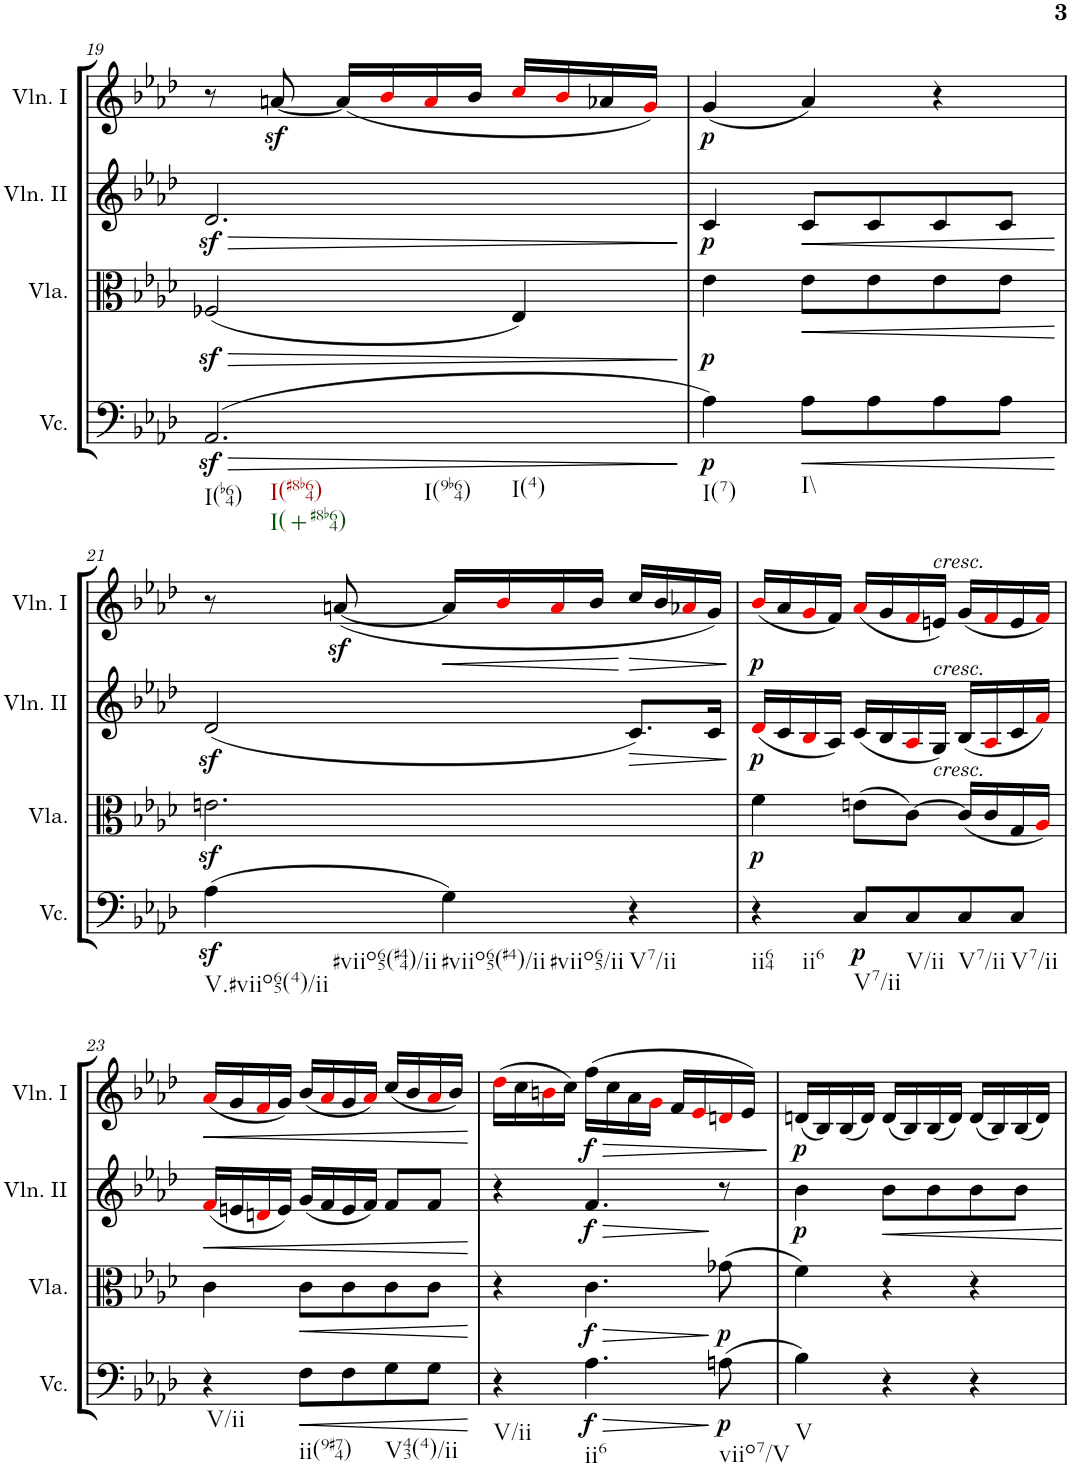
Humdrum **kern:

**kern	**dynam	**kern	**dynam	**kern	**dynam	**kern	**dynam
*part4	*part4	*part3	*part3	*part2	*part2	*part1	*part1
*staff4	*staff4	*staff3	*staff3	*staff2	*staff2	*staff1	*staff1
*I"Violoncello	*	*I"Viola	*	*I"Violino II	*	*I"Violino I	*
*I'Vc.	*	*I'Vla.	*	*I'Vln. II	*	*I'Vln. I	*
!!LO:PB:g=z
*clefF4	*	*clefC3	*	*clefG2	*	*clefG2	*
*k[b-e-a-d-]	*	*k[b-e-a-d-]	*	*k[b-e-a-d-]	*	*k[b-e-a-d-]	*
*M3/4	*	*M3/4	*	*M3/4	*	*M3/4	*
=19	=19	=19	=19	=19	=19	=19	=19
!LO:TX:b:t=I(b64)	!	!	!	!	!	!	!
!LO:TX:b:t=I(#8b64)	!	!	!	!	!	!	!
!LO:TX:b:t=I(+#8b64)	!	!	!	!	!	!	!
!LO:TX:b:t=I(9b64)	!	!	!	!	!	!	!
!LO:TX:b:t=I(4)	!	!	!	!	!	!	!
!	!LO:HP:b	!	!LO:HP:b	!	!LO:HP:b	!	!
(>2.AA-z</	>	(2F-Xz</	>	2.d-z</	>	8r	.
.	.	.	.	.	.	[8anz</	.
.	.	.	.	.	.	(16a/LL]	.
.	.	.	.	.	.	16b-i/	.
.	.	.	.	.	.	16ai/	.
.	.	.	.	.	.	16b-/JJ	.
.	.	4E-/)	.	.	.	16cci/LL	.
.	.	.	.	.	.	16b-i/	.
.	.	.	.	.	.	16a-X/	.
.	.	.	.	.	.	16gi/JJ)	.
.	]	.	]	.	]	.	.
=20	=20	=20	=20	=20	=20	=20	=20
!LO:TX:b:t=I(7)	!	!	!	!	!	!	!
!	!LO:DY:b	!	!LO:DY:b	!	!LO:DY:b	!	!LO:DY:b
4A-\)	p	4e-\	p	4c/	p	(4g/	p
!LO:TX:b:t=I\\	!	!	!	!	!	!	!
!	!LO:HP:b	!	!LO:HP:b	!	!LO:HP:b	!	!
8A-\L	<	8e-\L	<	8c/L	<	4a-/)	.
8A-\	.	8e-\	.	8c/	.	.	.
8A-\	.	8e-\	.	8c/	.	4r	.
8A-\J	.	8e-\J	.	8c/J	.	.	.
.	[	.	[	.	[	.	.
!!LO:LB:g=z
=21	=21	=21	=21	=21	=21	=21	=21
!LO:TX:b:t=V.#viio65(4)/ii	!	!	!	!	!	!	!
!LO:TX:b:t=#viio65(#44)/ii	!	!	!	!	!	!	!
(4A-z<\	.	2.enz<\	.	(2d-z</	.	8r	.
.	.	.	.	.	.	([8anz</	.
!LO:TX:b:t=#viio65(#4)/ii	!	!	!	!	!	!	!
!LO:TX:b:t=#viio65/ii	!	!	!	!	!	!	!
!	!	!	!	!	!	!	!LO:HP:b
4G\)	.	.	.	.	.	16a/LL]	<
.	.	.	.	.	.	16b-i/	.
.	.	.	.	.	.	16ai/	.
.	.	.	.	.	.	16b-/JJ	.
!LO:TX:b:t=V7/ii	!	!	!	!	!	!	!
!	!	!	!	!	!LO:HP:b	!	!LO:HP:n=1:b
4r	.	.	.	8.c/L)	>	16cc/LL	[ >
.	.	.	.	.	.	16b-/	.
.	.	.	.	.	.	16a-Xi/	.
.	.	.	.	16c/Jk	.	16g/JJ)	.
.	.	.	.	.	]	.	]
=22	=22	=22	=22	=22	=22	=22	=22
!LO:TX:b:t=ii64	!	!	!	!	!	!	!
!LO:TX:b:t=ii6	!	!	!	!	!	!	!
!	!	!	!LO:DY:b	!	!LO:DY:b	!	!LO:DY:b
4r	.	4f\	p	(16d-i/LL	p	(16b-i/LL	p
.	.	.	.	16c/	.	16a-/	.
.	.	.	.	16B-i/	.	16gi/	.
.	.	.	.	16A-/JJ)	.	16f/JJ)	.
!LO:TX:b:t=V7/ii	!	!	!	!	!	!	!
!	!LO:DY:b	!	!	!	!	!	!
8C/L	p	(8en\L	.	(16c/LL	.	(16a-i/LL	.
.	.	.	.	16B-/	.	16g/	.
!LO:TX:b:t=V/ii	!	!	!	!	!	!	!
8C/	.	[8c\J)	.	16A-i/	.	16fi/	.
.	.	.	.	16G/JJ)	.	16en/JJ)	.
!	!	!	!	!	!	!LO:TX:a:i:t=cresc.	!
!	!	!	!	!LO:TX:a:i:t=cresc.	!	!	!
!	!	!LO:TX:a:i:t=cresc.	!	!	!	!	!
!LO:TX:b:t=V7/ii	!	!	!	!	!	!	!
8C/	.	(16c/LL]	.	(16B-/LL	.	(16g/LL	.
.	.	16c/	.	16A-i/	.	16fi/	.
!LO:TX:b:t=V7/ii	!	!	!	!	!	!	!
8C/J	.	16G/	.	16c/	.	16e/	.
.	.	16A-i/JJ)	.	16fi/JJ)	.	16fi/JJ)	.
!!LO:LB:g=z
=23	=23	=23	=23	=23	=23	=23	=23
!LO:TX:b:t=V/ii	!	!	!	!	!	!	!
!	!	!	!	!	!LO:HP:b	!	!LO:HP:b
4r	.	4c\	.	(16fi/LL	<	(16a-i/LL	<
.	.	.	.	16en/	.	16g/	.
.	.	.	.	16dni/	.	16fi/	.
.	.	.	.	16e/JJ)	.	16g/JJ)	.
!LO:TX:b:t=ii(9#74)	!	!	!	!	!	!	!
!	!LO:HP:b	!	!LO:HP:b	!	!	!	!
8F\L	<	8c\L	<	(16g/LL	.	(16b-/LL	.
.	.	.	.	16f/	.	16a-i/	.
8F\	.	8c\	.	16e/	.	16g/	.
.	.	.	.	16f/JJ)	.	16a-i/JJ)	.
!LO:TX:b:t=V43(4)/ii	!	!	!	!	!	!	!
8G\	.	8c\	.	8f/L	.	(16cc/LL	.
.	.	.	.	.	.	16b-/	.
8G\J	.	8c\J	.	8f/J	.	16a-i/	.
.	.	.	.	.	.	16b-/JJ)	.
.	[	.	[	.	[	.	[
=24	=24	=24	=24	=24	=24	=24	=24
!LO:TX:b:t=V/ii	!	!	!	!	!	!	!
4r	.	4r	.	4r	.	(16dd-i\LL	.
.	.	.	.	.	.	16cc\	.
.	.	.	.	.	.	16bni\	.
.	.	.	.	.	.	16cc\JJ)	.
!LO:TX:b:t=ii6	!	!	!	!	!	!	!
!	!LO:HP:b	!	!LO:HP:b	!	!LO:HP:b	!	!LO:HP:b
!	!LO:DY:n=1:b	!	!LO:DY:n=1:b	!	!LO:DY:n=1:b	!	!LO:DY:n=1:b
4.A-\	> f	4.c\	> f	4.f/	> f	(16ff\LL	> f
.	.	.	.	.	.	16cc\	.
.	.	.	.	.	.	16a-\	.
.	.	.	.	.	.	16gi\JJ	.
.	.	.	.	.	.	16f/LL	.
.	.	.	.	.	.	16e-i/	.
!LO:TX:b:t=viio7/V	!	!	!	!	!	!	!
!	!LO:DY:n=2:b	!	!LO:DY:n=2:b	!	!	!	!
(8An\	] p	(8g-X\	] p	8r	]	16dni/	.
.	.	.	.	.	.	16e-/JJ)	.
.	.	.	.	.	.	.	]
=25	=25	=25	=25	=25	=25	=25	=25
!LO:TX:b:t=V	!	!	!	!	!	!	!
!	!	!	!	!	!LO:DY:b	!	!LO:DY:b
4B-\)	.	4f\)	.	4b-\	p	(16dn/LL	p
.	.	.	.	.	.	16B-/)	.
.	.	.	.	.	.	(16B-/	.
.	.	.	.	.	.	16d/JJ)	.
4r	.	4r	.	8b-\L	.	(16d/LL	.
.	.	.	.	.	.	16B-/)	.
.	.	.	.	8b-\	.	(16B-/	.
.	.	.	.	.	.	16d/JJ)	.
4r	.	4r	.	8b-\	.	(16d/LL	.
.	.	.	.	.	.	16B-/)	.
.	.	.	.	8b-\J	.	(16B-/	.
.	.	.	.	.	.	16d/JJ)	.
=	=	=	=	=	=	=	=
*-	*-	*-	*-	*-	*-	*-	*-
